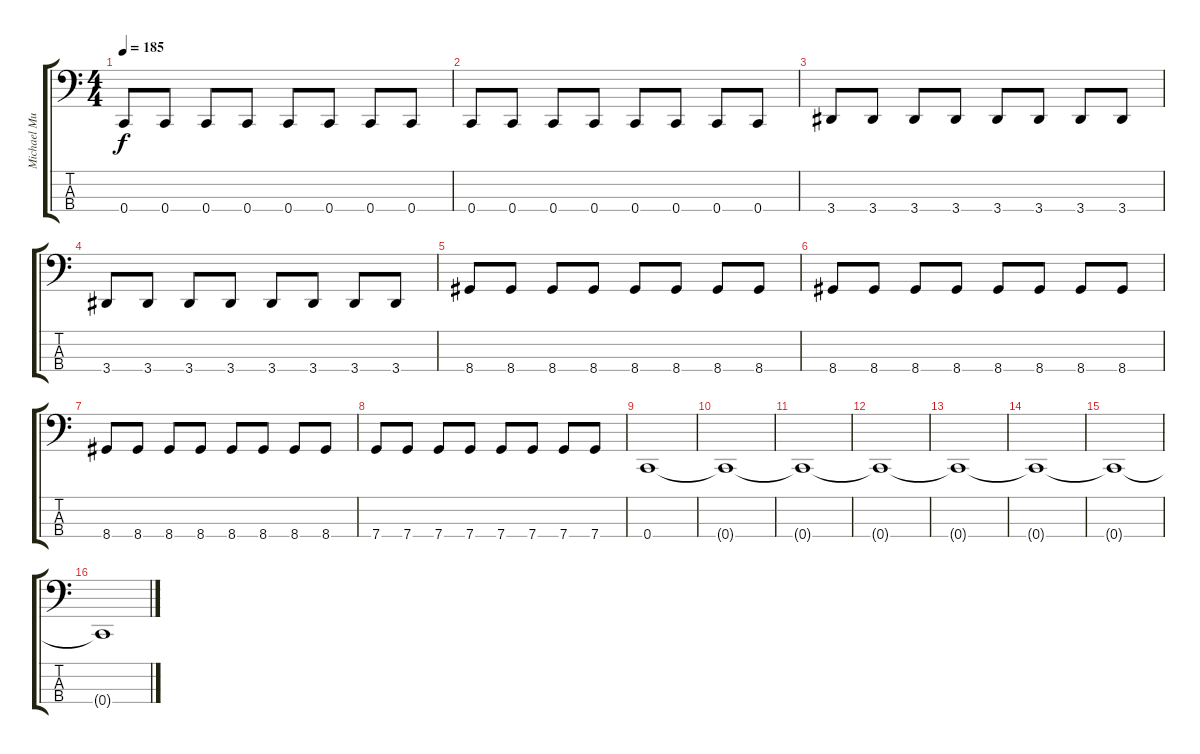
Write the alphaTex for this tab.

\track ("Michael Murphy" "Michael Mu") {instrument electricbassfinger}
\staff {score tabs}
\tuning (F2 C2 G1 C1) {hide}
\ts (4 4)
\tempo 185
\clef f4
\ks c
0.4.8{dy f} 0.4.8 0.4.8 0.4.8 0.4.8 0.4.8 0.4.8 0.4.8 |
0.4.8 0.4.8 0.4.8 0.4.8 0.4.8 0.4.8 0.4.8 0.4.8 |
3.4.8 3.4.8 3.4.8 3.4.8 3.4.8 3.4.8 3.4.8 3.4.8 |
3.4.8 3.4.8 3.4.8 3.4.8 3.4.8 3.4.8 3.4.8 3.4.8 |
8.4.8 8.4.8 8.4.8 8.4.8 8.4.8 8.4.8 8.4.8 8.4.8 |
8.4.8 8.4.8 8.4.8 8.4.8 8.4.8 8.4.8 8.4.8 8.4.8 |
8.4.8 8.4.8 8.4.8 8.4.8 8.4.8 8.4.8 8.4.8 8.4.8 |
7.4.8 7.4.8 7.4.8 7.4.8 7.4.8 7.4.8 7.4.8 7.4.8 |
0.4.1 |
0.4{t}.1 |
0.4{t}.1 |
0.4{t}.1 |
0.4{t}.1 |
0.4{t}.1 |
0.4{t}.1 |
0.4{t}.1
